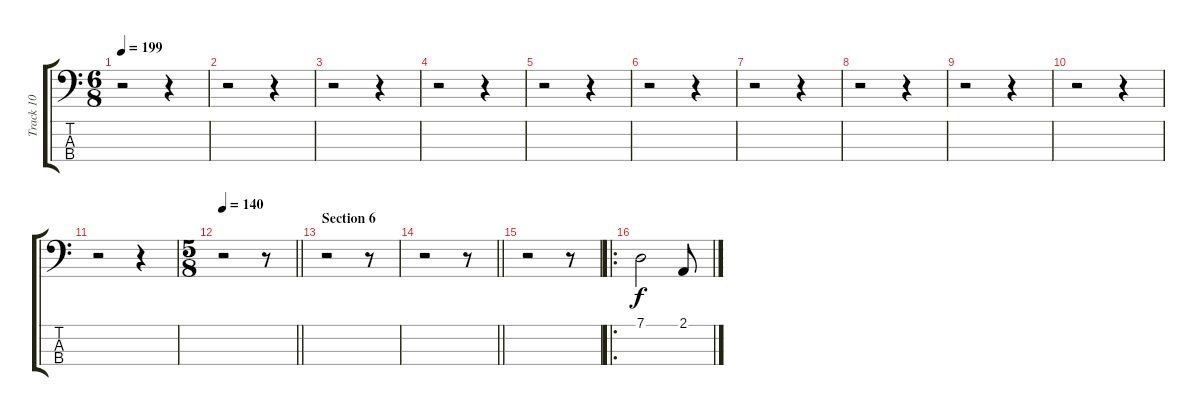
\track ("Track 10" "Track 10") {instrument cello}
\staff {score tabs}
\tuning (G2 D2 A1 E1) {hide}
\ts (6 8)
\tempo 199
\clef f4
\ks c
r.2{dy ff} r.4 |
r.2 r.4 |
r.2 r.4 |
r.2 r.4 |
r.2 r.4 |
r.2 r.4 |
r.2 r.4 |
r.2 r.4 |
r.2 r.4 |
r.2 r.4 |
r.2 r.4 |
\ts (5 8)
\tempo 140
\barLineRight lightlight
r.2 r.8 |
\section ("" "Section 6")
r.2 r.8 |
\barLineRight lightlight
r.2 r.8 |
r.2 r.8 |
\ro
7.1.2{dy f} 2.1.8
